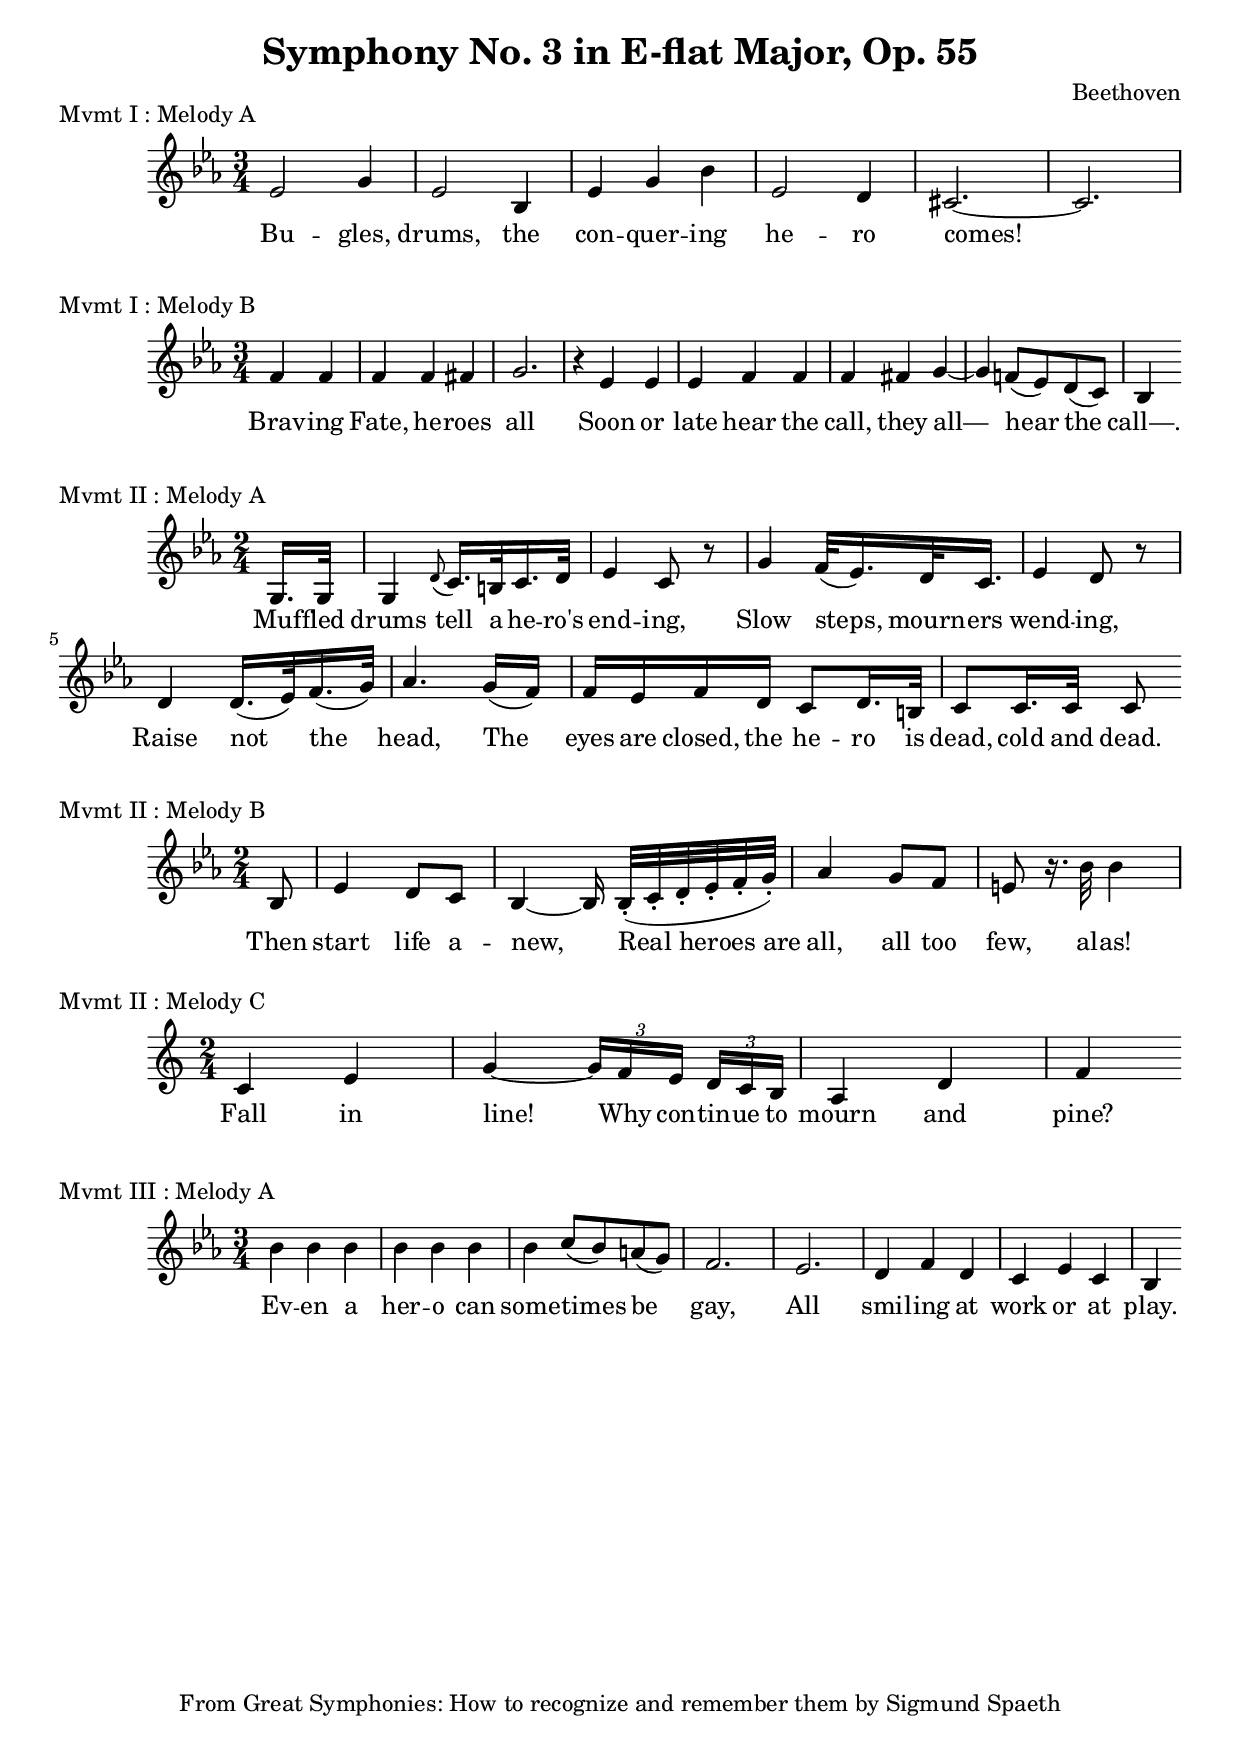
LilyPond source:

% Beethoven Symphony No. 3
\version "2.18.2"
% Melody definitions for movements of
% Beethovens's 3rd Symphony (beethoven-003)

% Movement I Melody A {{{
melody_ia = <<
    \relative c' {
        \clef "treble"
        \key ees \major
        \time 3/4
        ees2 g4 | ees2 bes4 | ees4 g bes |
        ees,2 d4 |  cis2.~ | cis2.
    }
    \addlyrics {
        Bu -- gles, drums, the con -- quer -- ing he -- ro comes!
    }
>> % }}}

% Movement I Melody B {{{
melody_ib = <<
    \relative c' {
        \clef "treble"
        \key ees \major
        \time 3/4
        \partial 2 f4 f |
        f4 f fis | g2. | r4 ees ees |
        ees4 f f | f fis g~ |
        g4 f!8( ees) d( c) | bes4
    }
    \addlyrics {
        Brav -- ing Fate, he -- roes all Soon or
        late hear the call, they all— hear the call—.
    }
>> % }}}

% Movement II Melody A {{{
melody_iia = <<
    \relative c' {
        \clef "treble"
        \key ees \major
        \time 2/4
        \partial 8 g16. g32 |
        g4 \grace d'8( c16.) b32 c16. d32 |
        ees4 c8 r8 | g'4 f32( ees16.) d32 c16. |
        ees4 d8 r8 | d4 d16.( ees32) f16.( g32) |
        aes4. g16( f16) | f16 ees f d c8 d16. b32 |
        c8 c16. c32 c8
    }
    \addlyrics {
        Muf -- fled drums tell a he -- ro's end -- ing,
        Slow steps, mourn -- ers wend -- ing, Raise not the head,
        The eyes are closed, the he -- ro is dead, cold and dead.
    }
>> % }}}

% Movement II Melody B {{{
melody_iib = <<
    \relative c' {
        \clef "treble"
        \key ees \major
        \time 2/4
        \partial 8 bes8 |
        ees4 d8 c | bes4~ bes16 bes32\staccato([ c\staccato d\staccato ees\staccato f\staccato g\staccato)] |
        aes4 g8 f | e8 r16. bes'32 bes4 |
    }
    \addlyrics {
        Then start life a -- new, Real_heroes_are all, all too few, al -- as!
    }
>> % }}}

% Movement II Melody C {{{
melody_iic = <<
    \relative c' {
        \clef "treble"
        \key c \major
        \time 2/4
        c4 e | g4~ \tuplet 3/2 { g16[ f e] } \tuplet 3/2 { d16[ c b] } |
        a4 d | f4
    }
    \addlyrics {
        Fall in line! Why con -- tin -- ue to mourn and pine?
    }
>> % }}}

% Movement III Melody A {{{
melody_iiia = <<
    \relative c' {
        \clef "treble"
        \key ees \major
        \time 3/4
        bes'4 bes bes | bes4 bes bes | bes4 c8( bes) a( g) |
        f2. | ees2. | d4 f d | c4 ees c | bes4
    }
    \addlyrics {
        Ev -- en a her -- o can some -- times be gay,
        All smi -- ling at work or at play.
    }
>> % }}}



\header {
    title = "Symphony No. 3 in E-flat Major, Op. 55"
    composer = "Beethoven"
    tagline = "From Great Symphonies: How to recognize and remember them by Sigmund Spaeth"
}
\layout { ragged-right = ##f }

\score { \header {piece = "Mvmt I : Melody A"} \melody_ia }
\score { \header {piece = "Mvmt I : Melody B"} \melody_ib }
\score { \header {piece = "Mvmt II : Melody A"} \melody_iia }
\score { \header {piece = "Mvmt II : Melody B"} \melody_iib }
\score { \header {piece = "Mvmt II : Melody C"} \melody_iic }
\score { \header {piece = "Mvmt III : Melody A"} \melody_iiia }

